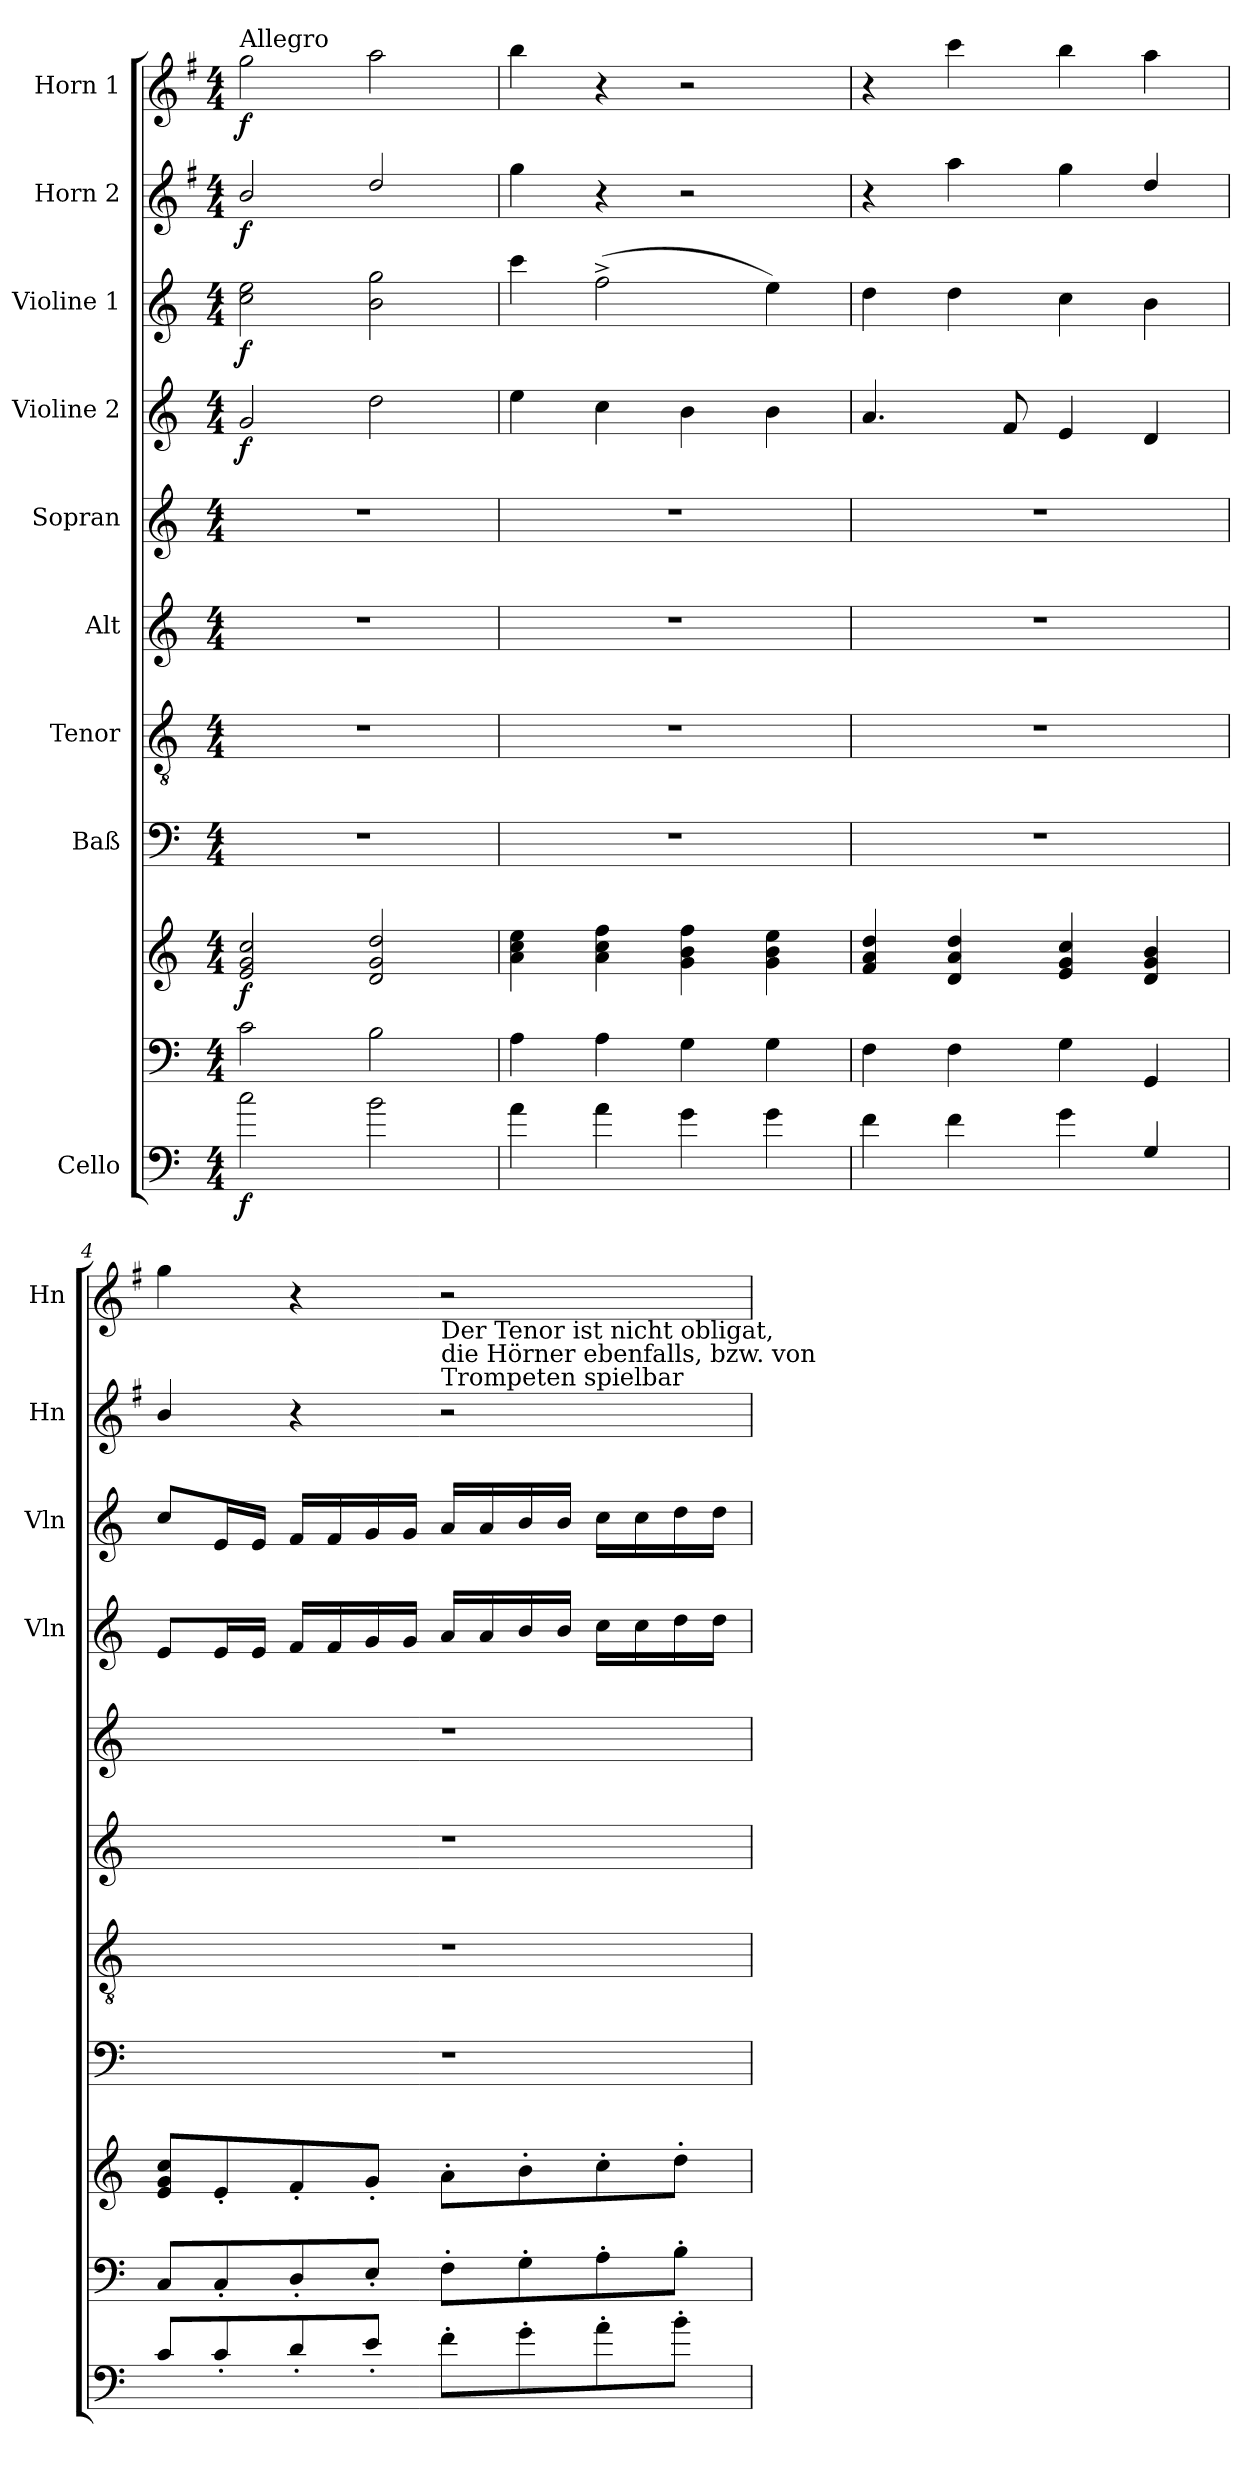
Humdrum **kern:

**kern	**dynam	**kern	**kern	**dynam	**kern	**kern	**kern	**kern	**kern	**dynam	**kern	**dynam	**kern	**dynam	**kern	**dynam
*part10	*part10	*part9	*part9	*part9	*part8	*part7	*part6	*part5	*part4	*part4	*part3	*part3	*part2	*part2	*part1	*part1
*staff11	*staff11	*staff10	*staff9	*staff9/10	*staff8	*staff7	*staff6	*staff5	*staff4	*staff4	*staff3	*staff3	*staff2	*staff2	*staff1	*staff1
*I"Cello	*	*	*	*	*I"Baß	*I"Tenor	*I"Alt	*I"Sopran	*I"Violine 2	*	*I"Violine 1	*	*I"Horn 2	*	*I"Horn 1	*
*	*	*	*	*	*	*	*	*	*I'Vln	*	*I'Vln	*	*I'Hn	*	*I'Hn	*
*clefF4	*	*clefF4	*clefG2	*	*clefF4	*clefGv2	*clefG2	*clefG2	*clefG2	*	*clefG2	*	*clefG2	*	*clefG2	*
*ITrd7c12	*	*	*	*	*	*	*	*	*	*	*	*	*ITrd4c7	*	*ITrd4c7	*
*k[]	*	*k[]	*k[]	*	*k[]	*k[]	*k[]	*k[]	*k[]	*	*k[]	*	*k[]	*	*k[]	*
*C:	*	*C:	*C:	*	*C:	*C:	*C:	*C:	*C:	*	*C:	*	*C:	*	*C:	*
*M4/4	*	*M4/4	*M4/4	*	*M4/4	*M4/4	*M4/4	*M4/4	*M4/4	*	*M4/4	*	*M4/4	*	*M4/4	*
=1	=1	=1	=1	=1	=1	=1	=1	=1	=1	=1	=1	=1	=1	=1	=1	=1
!	!	!	!	!	!	!	!	!	!	!	!	!	!	!	!LO:TX:a:t=Allegro	!
!	!LO:DY:b	!	!	!LO:DY:b	!	!	!	!	!	!LO:DY:b	!	!LO:DY:b	!	!LO:DY:b	!	!LO:DY:b
2c\	f	2c\	2e/ 2g/ 2cc/	f	1r	1r	1r	1r	2g/	f	2cc\ 2ee\	f	2e/	f	2cc\	f
2B\	.	2B\	2d/ 2g/ 2dd/	.	.	.	.	.	2dd\	.	2b\ 2gg\	.	2g/	.	2dd\	.
=2	=2	=2	=2	=2	=2	=2	=2	=2	=2	=2	=2	=2	=2	=2	=2	=2
4A\	.	4A\	4a\ 4cc\ 4ee\	.	1r	1r	1r	1r	4ee\	.	4ccc\	.	4cc\	.	4ee\	.
4A\	.	4A\	4a\ 4cc\ 4ff\	.	.	.	.	.	4cc\	.	(>2ff^>\	.	4r	.	4r	.
4G\	.	4G\	4g\ 4b\ 4ff\	.	.	.	.	.	4b\	.	.	.	2r	.	2r	.
4G\	.	4G\	4g\ 4b\ 4ee\	.	.	.	.	.	4b\	.	4ee\)	.	.	.	.	.
=3	=3	=3	=3	=3	=3	=3	=3	=3	=3	=3	=3	=3	=3	=3	=3	=3
4F\	.	4F\	4f/ 4a/ 4dd/	.	1r	1r	1r	1r	4.a/	.	4dd\	.	4r	.	4r	.
4F\	.	4F\	4d/ 4a/ 4dd/	.	.	.	.	.	.	.	4dd\	.	4dd\	.	4ff\	.
.	.	.	.	.	.	.	.	.	8f/	.	.	.	.	.	.	.
4G\	.	4G\	4e/ 4g/ 4cc/	.	.	.	.	.	4e/	.	4cc\	.	4cc\	.	4ee\	.
4GG/	.	4GG/	4d/ 4g/ 4b/	.	.	.	.	.	4d/	.	4b\	.	4g/	.	4dd\	.
=4	=4	=4	=4	=4	=4	=4	=4	=4	=4	=4	=4	=4	=4	=4	=4	=4
8C/L	.	8C/L	8e/ 8g/ 8cc/L	.	1r	1r	1r	1r	8e/L	.	8cc/L	.	4e/	.	4cc\	.
8C'</	.	8C'</	8e'</	.	.	.	.	.	16e/L	.	16e/L	.	.	.	.	.
.	.	.	.	.	.	.	.	.	16e/JJ	.	16e/JJ	.	.	.	.	.
8D'</	.	8D'</	8f'</	.	.	.	.	.	16f/LL	.	16f/LL	.	4r	.	4r	.
.	.	.	.	.	.	.	.	.	16f/	.	16f/	.	.	.	.	.
8E'</J	.	8E'</J	8g'</J	.	.	.	.	.	16g/	.	16g/	.	.	.	.	.
.	.	.	.	.	.	.	.	.	16g/JJ	.	16g/JJ	.	.	.	.	.
!	!	!	!	!	!	!	!	!	!	!	!	!	!	!	!LO:TX:b:t=Der Tenor ist nicht obligat,\ndie Hörner ebenfalls, bzw. von \nTrompeten spielbar	!
8F'>\L	.	8F'>\L	8a'>\L	.	.	.	.	.	16a/LL	.	16a/LL	.	2r	.	2r	.
.	.	.	.	.	.	.	.	.	16a/	.	16a/	.	.	.	.	.
8G'>\	.	8G'>\	8b'>\	.	.	.	.	.	16b/	.	16b/	.	.	.	.	.
.	.	.	.	.	.	.	.	.	16b/JJ	.	16b/JJ	.	.	.	.	.
8A'>\	.	8A'>\	8cc'>\	.	.	.	.	.	16cc\LL	.	16cc\LL	.	.	.	.	.
.	.	.	.	.	.	.	.	.	16cc\	.	16cc\	.	.	.	.	.
8B'>\J	.	8B'>\J	8dd'>\J	.	.	.	.	.	16dd\	.	16dd\	.	.	.	.	.
.	.	.	.	.	.	.	.	.	16dd\JJ	.	16dd\JJ	.	.	.	.	.
=	=	=	=	=	=	=	=	=	=	=	=	=	=	=	=	=
*-	*-	*-	*-	*-	*-	*-	*-	*-	*-	*-	*-	*-	*-	*-	*-	*-
